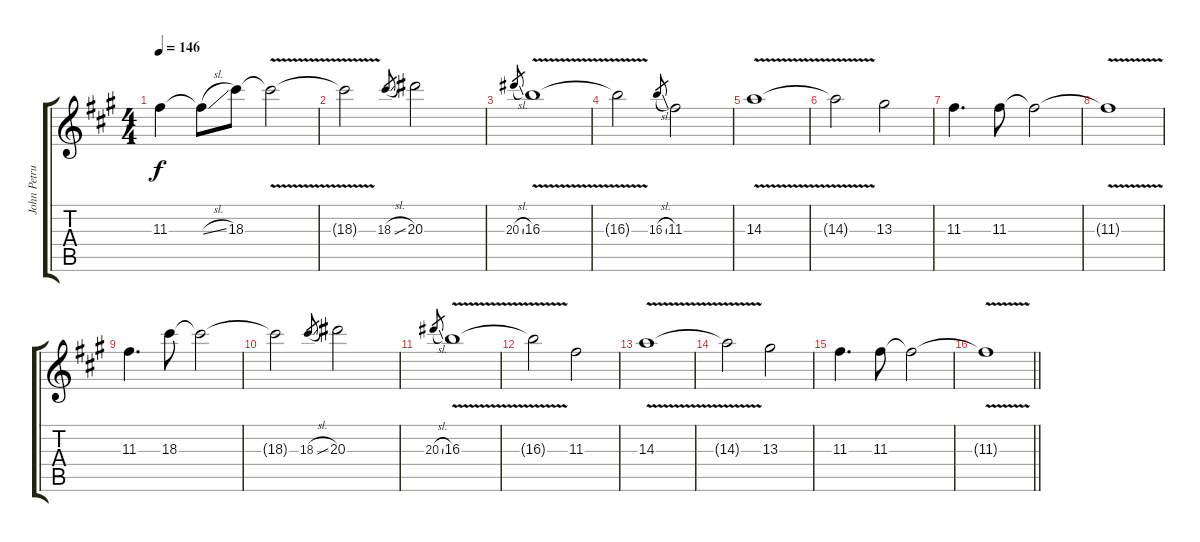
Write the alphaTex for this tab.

\track ("John Petrucci Add. Gtr 3" "John Petru") {instrument distortionguitar}
\staff {score tabs}
\tuning (E4 B3 G3 D3 A2 E2) {hide}
\ts (4 4)
\tempo 146
\clef g2
\ks f#minor
11.3.4{dy f} 11.3{sl t}.8 18.3.8 18.3{v t}.2 |
18.3{t}.2 18.3{sl}.8{gr} 20.3.2 |
20.3{sl}.8{gr} 16.3{v}.1 |
16.3{t}.2 16.3{sl}.8{gr} 11.3.2 |
14.3{v}.1 |
14.3{t}.2 13.3.2 |
11.3.4{d} 11.3.8 11.3{t}.2 |
11.3{v t}.1 |
11.3.4{d} 18.3.8 18.3{t}.2 |
18.3{t}.2 18.3{sl}.8{gr} 20.3.2 |
20.3{sl}.8{gr} 16.3{v}.1 |
16.3{t}.2 11.3.2 |
14.3{v}.1 |
14.3{t}.2 13.3.2 |
11.3.4{d} 11.3.8 11.3{t}.2 |
\barLineRight lightlight
11.3{v t}.1
